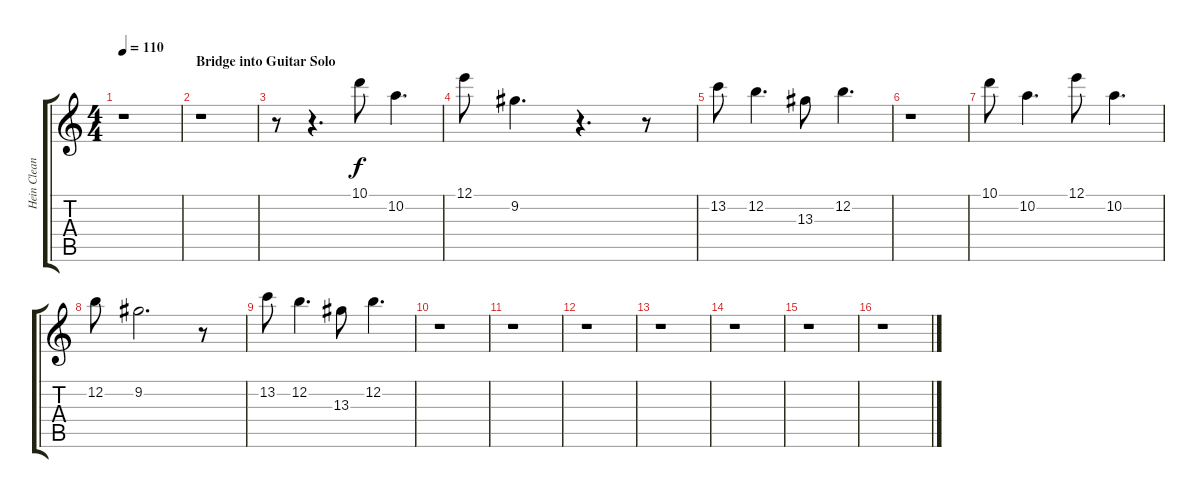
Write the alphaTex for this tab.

\track ("Hein Clean" "Hein Clean") {instrument electricguitarjazz}
\staff {score tabs}
\tuning (E4 B3 G3 D3 A2 D2) {hide}
\ts (4 4)
\tempo 110
\clef g2
\ks c
r.1{dy f} |
\section ("" "Bridge into Guitar Solo")
r.1 |
r.8 r.4{d} 10.1.8 10.2.4{d} |
12.1.8 9.2.4{d} r.4{d} r.8 |
13.2.8 12.2.4{d} 13.3.8 12.2.4{d} |
r.1 |
10.1.8 10.2.4{d} 12.1.8 10.2.4{d} |
12.2.8 9.2.2{d} r.8 |
13.2.8 12.2.4{d} 13.3.8 12.2.4{d} |
r.1 |
r.1 |
r.1 |
r.1 |
r.1 |
r.1 |
r.1
